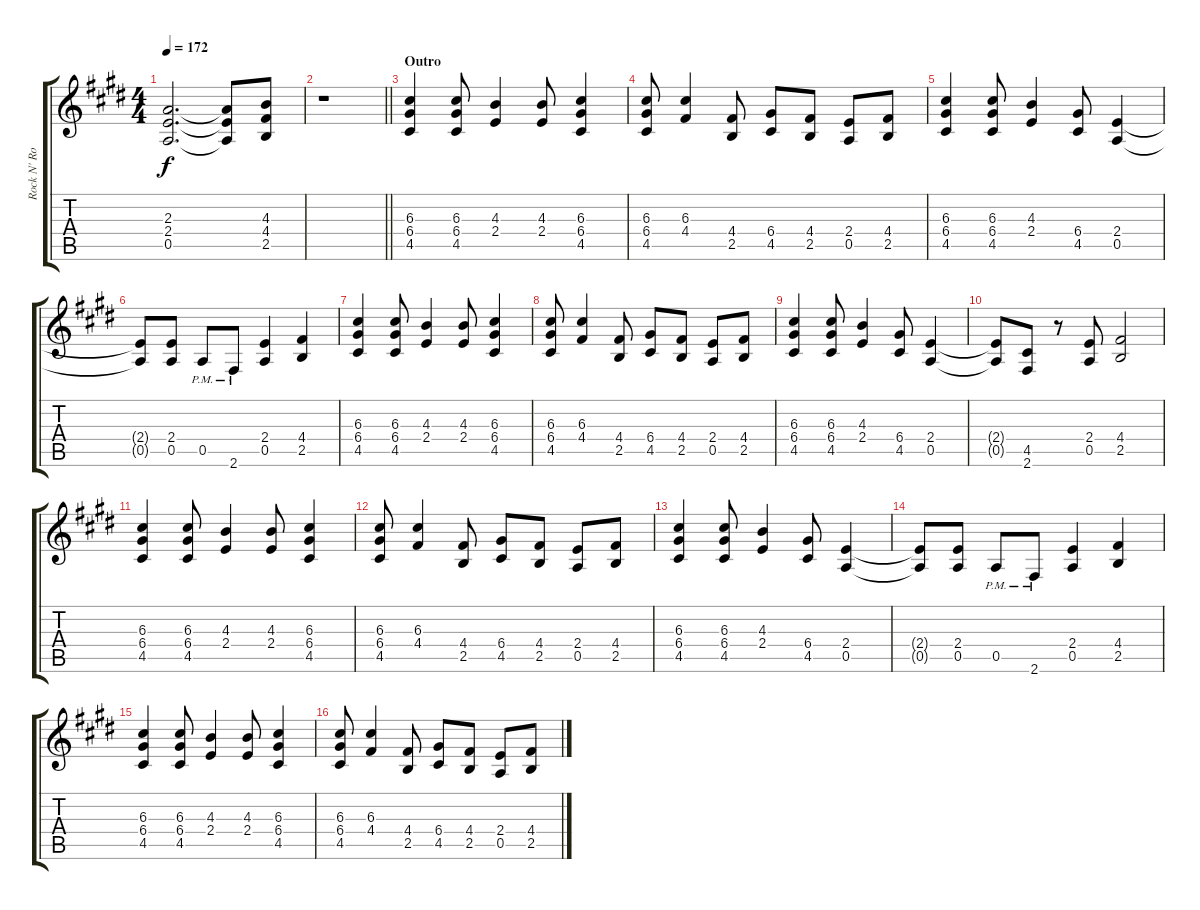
\track ("Rock N' Rolf" "Rock N' Ro") {instrument distortionguitar}
\staff {score tabs}
\tuning (E4 B3 G3 D3 A2 E2) {hide}
\ts (4 4)
\tempo 172
\clef g2
\ks c#minor
(2.3{t} 2.4{t} 0.5{t}).2{d dy f} (2.3{t} 2.4{t} 0.5{t}).8 (4.3 4.4 2.5).8 |
\barLineRight lightlight
r.1 |
\section ("" "Outro")
(6.3 6.4 4.5).4 (6.3 6.4 4.5).8 (4.3 2.4).4 (4.3 2.4).8 (6.3 6.4 4.5).4 |
(6.3 6.4 4.5).8 (6.3 4.4).4 (4.4 2.5).8 (6.4 4.5).8 (4.4 2.5).8 (2.4 0.5).8 (4.4 2.5).8 |
(6.3 6.4 4.5).4 (6.3 6.4 4.5).8 (4.3 2.4).4 (6.4 4.5).8 (2.4 0.5).4 |
(2.4{t} 0.5{t}).8 (2.4 0.5).8 0.5{pm}.8 2.6{pm}.8 (2.4 0.5).4 (4.4 2.5).4 |
(6.3 6.4 4.5).4 (6.3 6.4 4.5).8 (4.3 2.4).4 (4.3 2.4).8 (6.3 6.4 4.5).4 |
(6.3 6.4 4.5).8 (6.3 4.4).4 (4.4 2.5).8 (6.4 4.5).8 (4.4 2.5).8 (2.4 0.5).8 (4.4 2.5).8 |
(6.3 6.4 4.5).4 (6.3 6.4 4.5).8 (4.3 2.4).4 (6.4 4.5).8 (2.4 0.5).4 |
(2.4{t} 0.5{t}).8 (4.5 2.6).8 r.8 (2.4 0.5).8 (4.4 2.5).2 |
(6.3 6.4 4.5).4 (6.3 6.4 4.5).8 (4.3 2.4).4 (4.3 2.4).8 (6.3 6.4 4.5).4 |
(6.3 6.4 4.5).8 (6.3 4.4).4 (4.4 2.5).8 (6.4 4.5).8 (4.4 2.5).8 (2.4 0.5).8 (4.4 2.5).8 |
(6.3 6.4 4.5).4 (6.3 6.4 4.5).8 (4.3 2.4).4 (6.4 4.5).8 (2.4 0.5).4 |
(2.4{t} 0.5{t}).8 (2.4 0.5).8 0.5{pm}.8 2.6{pm}.8 (2.4 0.5).4 (4.4 2.5).4 |
(6.3 6.4 4.5).4 (6.3 6.4 4.5).8 (4.3 2.4).4 (4.3 2.4).8 (6.3 6.4 4.5).4 |
(6.3 6.4 4.5).8 (6.3 4.4).4 (4.4 2.5).8 (6.4 4.5).8 (4.4 2.5).8 (2.4 0.5).8 (4.4 2.5).8
